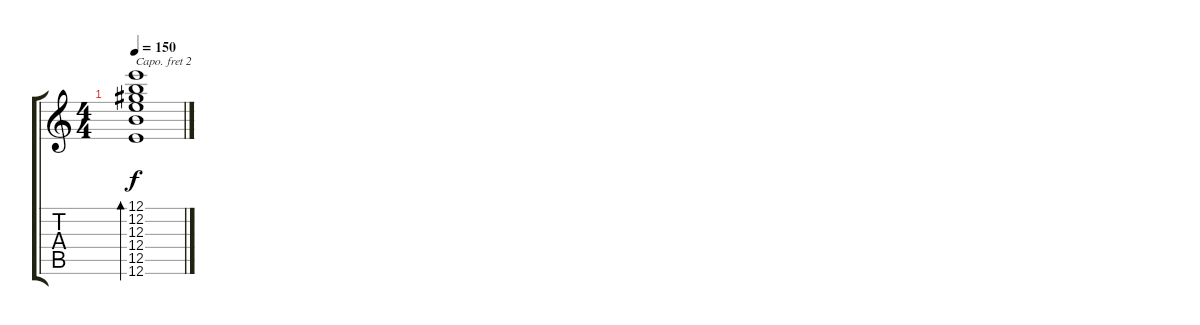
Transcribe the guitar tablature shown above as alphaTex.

\track "" {instrument acousticguitarsteel}
\staff {score tabs}
\capo 2
\tuning (D4 A3 Gb3 D3 A2 D2) {hide}
\ts (4 4)
\tempo 150
\clef g2
\ks c
(12.1 12.2 12.3 12.4 12.5 12.6).1{bd 480 dy f}
